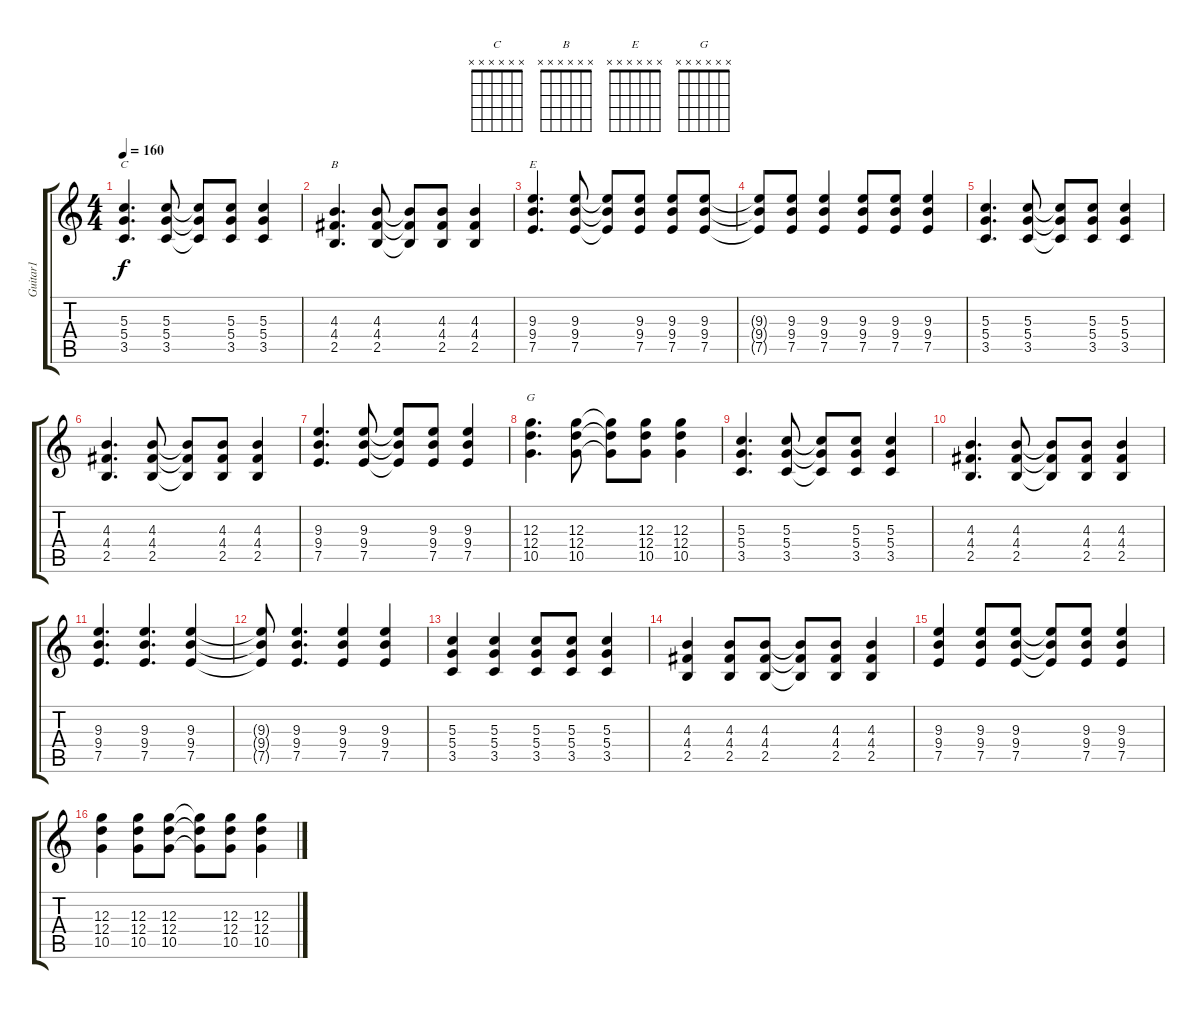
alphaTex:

\track ("Guitar1" "Guitar1") {instrument distortionguitar}
\staff {score tabs}
\tuning (E4 B3 G3 D3 A2 E2) {hide}
\chord ("C" x x x x x x)
\chord ("B" x x x x x x)
\chord ("E" x x x x x x)
\chord ("G" x x x x x x)
\ts (4 4)
\tempo 160
\clef g2
\ks c
(5.3 5.4 3.5).4{d ch "C" dy f} (5.3 5.4 3.5).8 (5.3{t} 5.4{t} 3.5{t}).8 (5.3 5.4 3.5).8 (5.3 5.4 3.5).4 |
(4.3 4.4 2.5).4{d ch "B"} (4.3 4.4 2.5).8 (4.3{t} 4.4{t} 2.5{t}).8 (4.3 4.4 2.5).8 (4.3 4.4 2.5).4 |
(9.3 9.4 7.5).4{d ch "E"} (9.3 9.4 7.5).8 (9.3{t} 9.4{t} 7.5{t}).8 (9.3 9.4 7.5).8 (9.3 9.4 7.5).8 (9.3 9.4 7.5).8 |
(9.3{t} 9.4{t} 7.5{t}).8 (9.3 9.4 7.5).8 (9.3 9.4 7.5).4 (9.3 9.4 7.5).8 (9.3 9.4 7.5).8 (9.3 9.4 7.5).4 |
(5.3 5.4 3.5).4{d} (5.3 5.4 3.5).8 (5.3{t} 5.4{t} 3.5{t}).8 (5.3 5.4 3.5).8 (5.3 5.4 3.5).4 |
(4.3 4.4 2.5).4{d} (4.3 4.4 2.5).8 (4.3{t} 4.4{t} 2.5{t}).8 (4.3 4.4 2.5).8 (4.3 4.4 2.5).4 |
(9.3 9.4 7.5).4{d} (9.3 9.4 7.5).8 (9.3{t} 9.4{t} 7.5{t}).8 (9.3 9.4 7.5).8 (9.3 9.4 7.5).4 |
(12.3 12.4 10.5).4{d ch "G"} (12.3 12.4 10.5).8 (12.3{t} 12.4{t} 10.5{t}).8 (12.3 12.4 10.5).8 (12.3 12.4 10.5).4 |
(5.3 5.4 3.5).4{d} (5.3 5.4 3.5).8 (5.3{t} 5.4{t} 3.5{t}).8 (5.3 5.4 3.5).8 (5.3 5.4 3.5).4 |
(4.3 4.4 2.5).4{d} (4.3 4.4 2.5).8 (4.3{t} 4.4{t} 2.5{t}).8 (4.3 4.4 2.5).8 (4.3 4.4 2.5).4 |
(9.3 9.4 7.5).4{d} (9.3 9.4 7.5).4{d} (9.3 9.4 7.5).4 |
(9.3{t} 9.4{t} 7.5{t}).8 (9.3 9.4 7.5).4{d} (9.3 9.4 7.5).4 (9.3 9.4 7.5).4 |
(5.3 5.4 3.5).4 (5.3 5.4 3.5).4 (5.3 5.4 3.5).8 (5.3 5.4 3.5).8 (5.3 5.4 3.5).4 |
(4.3 4.4 2.5).4 (4.3 4.4 2.5).8 (4.3 4.4 2.5).8 (4.3{t} 4.4{t} 2.5{t}).8 (4.3 4.4 2.5).8 (4.3 4.4 2.5).4 |
(9.3 9.4 7.5).4 (9.3 9.4 7.5).8 (9.3 9.4 7.5).8 (9.3{t} 9.4{t} 7.5{t}).8 (9.3 9.4 7.5).8 (9.3 9.4 7.5).4 |
(12.3 12.4 10.5).4 (12.3 12.4 10.5).8 (12.3 12.4 10.5).8 (12.3{t} 12.4{t} 10.5{t}).8 (12.3 12.4 10.5).8 (12.3 12.4 10.5).4
